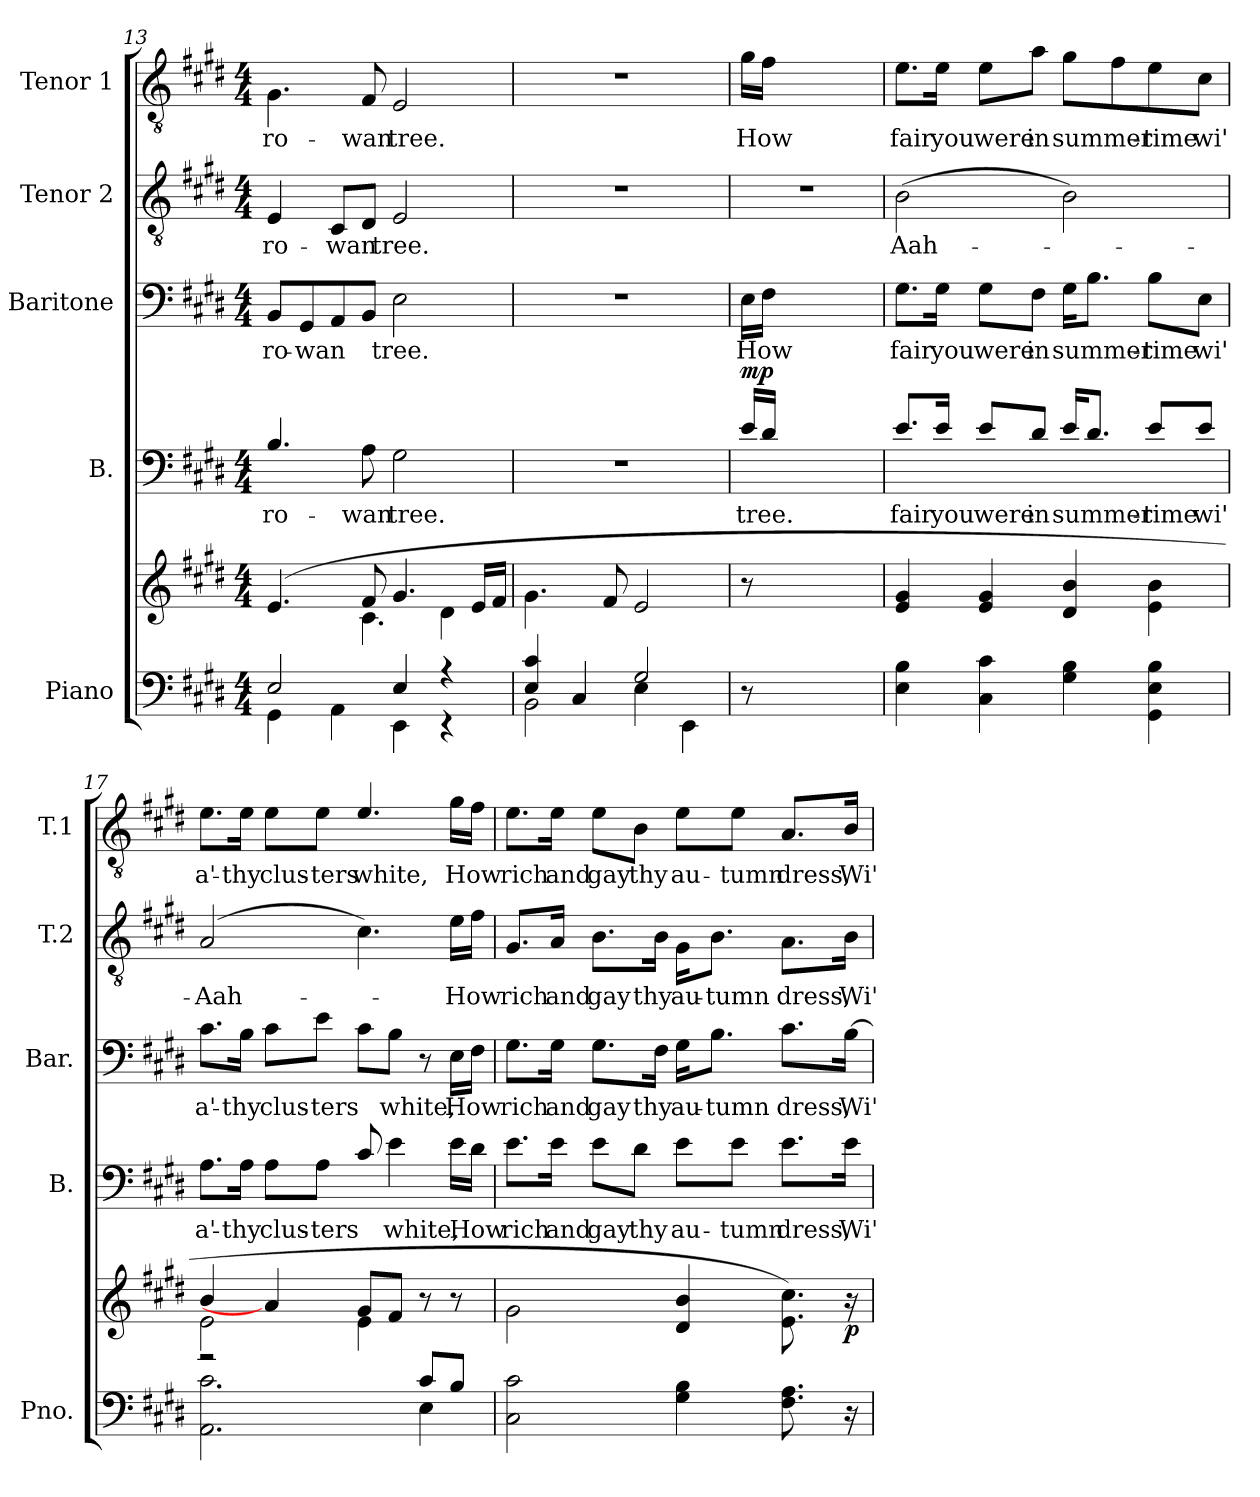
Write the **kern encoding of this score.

**kern	**kern	**dynam	**kern	**text	**dynam	**kern	**text	**kern	**text	**kern	**text
*part5	*part5	*part5	*part4	*part4	*part4	*part3	*part3	*part2	*part2	*part1	*part1
*staff6	*staff5	*staff5/6	*staff4	*staff4	*staff4	*staff3	*staff3	*staff2	*staff2	*staff1	*staff1
*I"Piano	*	*	*I"B.	*	*	*I"Baritone	*	*I"Tenor 2	*	*I"Tenor 1	*
*I'Pno.	*	*	*I'B.	*	*	*I'Bar.	*	*I'T.2	*	*I'T.1	*
*clefF4	*clefG2	*	*clefF4	*	*	*clefF4	*	*clefGv2	*	*clefGv2	*
*	*	*	*ITrd7c12	*	*	*	*	*	*	*	*
*k[f#c#g#d#]	*k[f#c#g#d#]	*	*k[f#c#g#d#]	*	*	*k[f#c#g#d#]	*	*k[f#c#g#d#]	*	*k[f#c#g#d#]	*
*E:	*E:	*	*E:	*	*	*E:	*	*E:	*	*E:	*
*M4/4	*M4/4	*	*M4/4	*	*	*M4/4	*	*M4/4	*	*M4/4	*
=13	=13	=13	=13	=13	=13	=13	=13	=13	=13	=13	=13
*^	*^	*	*	*	*	*	*	*	*	*	*
!	!	!	!	!	!	!LO:LY:b	!	!	!LO:LY:b	!	!LO:LY:b	!	!LO:LY:b
2E/	4GG#\	(4.e/	4ryy	.	4.BB/	ro-	.	8BB/L	ro-	4E/	ro-	4.G#\	ro-
!	!	!	!	!	!	!	!	!	!LO:LY:b	!	!	!	!
.	.	.	.	.	.	.	.	8GG#/	-wan	.	.	.	.
!	!	!	!	!	!	!	!	!	!	!	!LO:LY:b	!	!
.	4AA\	.	8ryy	.	.	.	.	8AA/	.	8C#/L	-wan	.	.
!	!	!	!	!	!	!LO:LY:b	!	!	!	!	!	!	!LO:LY:b
.	.	8f#/	4.c#\	.	8AA\	-wan	.	8BB/J	.	8D#/J	.	8F#/	-wan
!	!	!	!	!	!	!LO:LY:b	!	!	!LO:LY:b	!	!LO:LY:b	!	!LO:LY:b
4E/	4EE\	4.g#/	.	.	2GG#\	tree.	.	2E\	tree.	2E/	tree.	2E/	tree.
4r	4r	.	4d#\	.	.	.	.	.	.	.	.	.	.
.	.	16e/LL	.	.	.	.	.	.	.	.	.	.	.
.	.	16f#/JJ	.	.	.	.	.	.	.	.	.	.	.
*	*	*v	*v	*	*	*	*	*	*	*	*	*	*
=14	=14	=14	=14	=14	=14	=14	=14	=14	=14	=14	=14	=14
4E/ 4c#/	2BB\	4.g#\	.	1r	.	.	1r	.	1r	.	1r	.
4C#/	.	.	.	.	.	.	.	.	.	.	.	.
.	.	8f#/	.	.	.	.	.	.	.	.	.	.
2G#/	4E\	2e/	.	.	.	.	.	.	.	.	.	.
.	4EE\	.	.	.	.	.	.	.	.	.	.	.
=15	=15	=15	=15	=15	=15	=15	=15	=15	=15	=15	=15	=15
!	!	!	!	!	!LO:LY:b	!LO:DY:b	!	!LO:LY:b	!	!	!	!LO:LY:b
*v	*v	*	*	*	*	*	*	*	*	*	*	*
8r	8r	.	16E/LL	tree.	mp	16E\LL	How	1r	.	16g#\LL	How
.	.	.	16D#/JJ	.	.	16F#\JJ	.	.	.	16f#\JJ	.
2..ryy	2..ryy	.	2..ryy	.	.	2..ryy	.	.	.	2..ryy	.
=16	=16	=16	=16	=16	=16	=16	=16	=16	=16	=16	=16
!	!	!	!	!LO:LY:b	!	!	!LO:LY:b	!	!LO:LY:b	!	!LO:LY:b
4E\ 4B\	4e/ 4g#/	.	8.E/L	fair	.	8.G#\L	fair	(2B\	Aah-	8.e\L	fair
!	!	!	!	!LO:LY:b	!	!	!LO:LY:b	!	!	!	!LO:LY:b
.	.	.	16E/Jk	you	.	16G#\Jk	you	.	.	16e\Jk	you
!	!	!	!	!LO:LY:b	!	!	!LO:LY:b	!	!	!	!LO:LY:b
4C#\ 4c#\	4e/ 4g#/	.	8E/L	were	.	8G#\L	were	.	.	8e\L	were
!	!	!	!	!LO:LY:b	!	!	!LO:LY:b	!	!	!	!LO:LY:b
.	.	.	8D#/J	in	.	8F#\J	in	.	.	8a\J	in
!	!	!	!	!LO:LY:b	!	!	!LO:LY:b	!	!	!	!LO:LY:b
4G#\ 4B\	4d#/ 4b/	.	16E/KL	summer-	.	16G#\KL	summer-	2B\)	.	8g#\L	summer-
.	.	.	8.D#/J	.	.	8.B\J	.	.	.	.	.
.	.	.	.	.	.	.	.	.	.	8f#\	.
!	!	!	!	!LO:LY:b	!	!	!LO:LY:b	!	!	!	!LO:LY:b
4GG#\ 4E\ 4B\	4e\ 4b\	.	8E/L	-time	.	8B\L	-time	.	.	8e\	-time
!	!	!	!	!LO:LY:b	!	!	!LO:LY:b	!	!	!	!LO:LY:b
.	.	.	8E/J	wi'	.	8E\J	wi'	.	.	8c#\J	wi'
!!LO:PB:g=z
=17	=17	=17	=17	=17	=17	=17	=17	=17	=17	=17	=17
*^	*^	*	*	*	*	*	*	*	*	*	*
!	!	!	!	!	!	!LO:LY:b	!	!	!LO:LY:b	!	!LO:LY:b	!	!LO:LY:b
2r	2.AA\ 2.c#\	4b/	2e\	.	8.AA\L	a'-	.	8.c#\L	a'-	(2A/	-Aah-	8.e\L	a'-
!	!	!	!	!	!	!LO:LY:b	!	!	!LO:LY:b	!	!	!	!LO:LY:b
.	.	.	.	.	16AA\Jk	-thy	.	16B\Jk	-thy	.	.	16e\Jk	-thy
!	!	!	!	!	!	!LO:LY:b	!	!	!LO:LY:b	!	!	!	!LO:LY:b
.	.	4a/]	.	.	8AA\L	clus-	.	8c#\L	clus-	.	.	8e\L	clus-
!	!	!	!	!	!	!LO:LY:b	!	!	!LO:LY:b	!	!	!	!LO:LY:b
.	.	.	.	.	8AA\J	-ters	.	8e\J	-ters	.	.	8e\J	-ters
!	!	!	!	!	!	!	!	!	!	!	!	!	!LO:LY:b
4ryy	.	8g#/L	4e\	.	8C#/	.	.	8c#\L	.	4.c#\)	.	4.e/	white,
!	!	!	!	!	!	!LO:LY:b	!	!	!LO:LY:b	!	!	!	!
.	.	8f#/J	.	.	4E\	white,	.	8B\J	white,	.	.	.	.
8c#/L	4E\	8r	4ryy	.	.	.	.	8r	.	.	.	.	.
!	!	!	!	!	!	!	!	!	!LO:LY:b	!	!LO:LY:b	!	!LO:LY:b
8B/J	.	8r	.	.	16E\LL	.	.	16E\LL	How	16e\LL	-How	16g#\LL	How
!	!	!	!	!	!	!LO:LY:b	!	!	!	!	!	!	!
.	.	.	.	.	16D#\JJ	How	.	16F#\JJ	.	16f#\JJ	.	16f#\JJ	.
*v	*v	*	*	*	*	*	*	*	*	*	*	*	*
*	*v	*v	*	*	*	*	*	*	*	*	*	*
=18	=18	=18	=18	=18	=18	=18	=18	=18	=18	=18	=18
!	!	!	!	!LO:LY:b	!	!	!LO:LY:b	!	!LO:LY:b	!	!LO:LY:b
2C#\ 2c#\	2g#\	.	8.E\L	rich	.	8.G#\L	rich	8.G#/L	rich	8.e\L	rich
!	!	!	!	!LO:LY:b	!	!	!LO:LY:b	!	!LO:LY:b	!	!LO:LY:b
.	.	.	16E\Jk	and	.	16G#\Jk	and	16A/Jk	and	16e\Jk	and
!	!	!	!	!LO:LY:b	!	!	!LO:LY:b	!	!LO:LY:b	!	!LO:LY:b
.	.	.	8E\L	gay	.	8.G#\L	gay	8.B\L	gay	8e\L	gay
!	!	!	!	!LO:LY:b	!	!	!	!	!	!	!LO:LY:b
.	.	.	8D#\J	thy	.	.	.	.	.	8B\J	thy
!	!	!	!	!	!	!	!LO:LY:b	!	!LO:LY:b	!	!
.	.	.	.	.	.	16F#\Jk	thy	16B\Jk	thy	.	.
!	!	!	!	!LO:LY:b	!	!	!LO:LY:b	!	!LO:LY:b	!	!LO:LY:b
4G#\ 4B\	4d#/ 4b/	.	8E\L	au-	.	16G#\KL	au-	16G#\KL	au-	8e\L	au-
!	!	!	!	!	!	!	!LO:LY:b	!	!LO:LY:b	!	!
.	.	.	.	.	.	8.B\J	-tumn	8.B\J	-tumn	.	.
!	!	!	!	!LO:LY:b	!	!	!	!	!	!	!LO:LY:b
.	.	.	8E\J	-tumn	.	.	.	.	.	8e\J	-tumn
!	!	!	!	!LO:LY:b	!	!	!LO:LY:b	!	!LO:LY:b	!	!LO:LY:b
8.F#\ 8.A\	8.e\ 8.cc#\)	.	8.E\L	dress,	.	8.c#\L	dress,	8.A\L	dress,	8.A/L	dress,
!	!	!LO:DY:b	!	!LO:LY:b	!	!	!LO:LY:b	!	!LO:LY:b	!	!LO:LY:b
16r	16r	p	16E\Jk	Wi'	.	[>16B\Jk	Wi'	16B\Jk	Wi'	16B/Jk	Wi'
=	=	=	=	=	=	=	=	=	=	=	=
*-	*-	*-	*-	*-	*-	*-	*-	*-	*-	*-	*-
